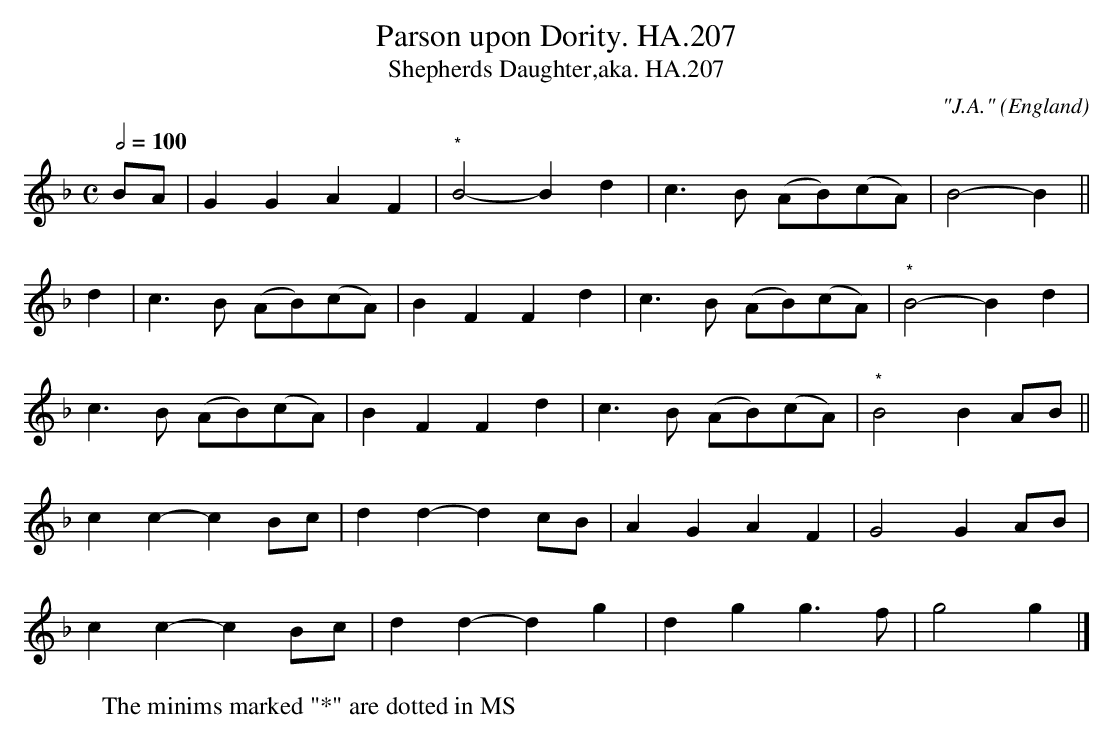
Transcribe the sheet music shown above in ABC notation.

X:1
T:Parson upon Dority. HA.207
T:Shepherds Daughter,aka. HA.207
C:"J.A."
L:1/8
M:C
O:England
Q:1/2=100
K:F
BA|G2G2A2F2|"^*"B4-B2d2|c3B (AB)(cA)|B4-B2||!
d2|c3B (AB)(cA)|B2F2F2d2|c3B (AB)(cA)|"^*"B4-B2d2|!
c3B (AB)(cA)|B2F2F2d2|c3B (AB)(cA)|"^*"B4B2AB||!
c2 c2-c2Bc|d2 d2-d2cB|A2G2A2F2|G4G2AB|!
c2 c2-c2Bc|d2 d2-d2g2|d2g2g3f|g4g2|]
W: The minims marked "*" are dotted in MS
